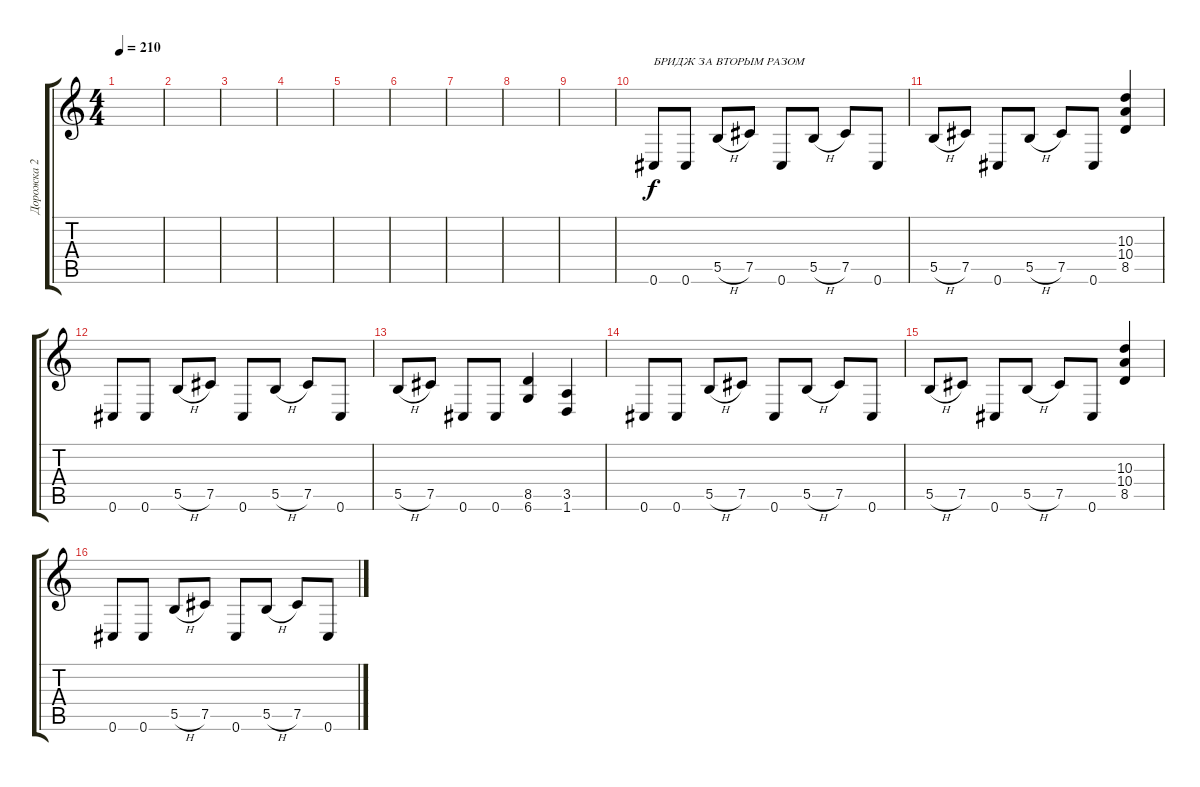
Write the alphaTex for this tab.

\track ("Дорожка 2" "Дорожка 2") {instrument distortionguitar}
\staff {score tabs}
\tuning (Db4 Ab3 E3 B2 Gb2 Db2) {hide}
\ts (4 4)
\tempo 210
\clef g2
\ks c
|
|
|
|
|
|
|
|
|
0.6.8{txt "БРИДЖ ЗА ВТОРЫМ РАЗОМ"} 0.6.8 5.5{h}.8 7.5.8 0.6.8 5.5{h}.8 7.5.8 0.6.8 |
5.5{h}.8 7.5.8 0.6.8 5.5{h}.8 7.5.8 0.6.8 (10.3 10.4 8.5).4 |
0.6.8 0.6.8 5.5{h}.8 7.5.8 0.6.8 5.5{h}.8 7.5.8 0.6.8 |
5.5{h}.8 7.5.8 0.6.8 0.6.8 (8.5 6.6).4 (3.5 1.6).4 |
0.6.8 0.6.8 5.5{h}.8 7.5.8 0.6.8 5.5{h}.8 7.5.8 0.6.8 |
5.5{h}.8 7.5.8 0.6.8 5.5{h}.8 7.5.8 0.6.8 (10.3 10.4 8.5).4 |
0.6.8 0.6.8 5.5{h}.8 7.5.8 0.6.8 5.5{h}.8 7.5.8 0.6.8
